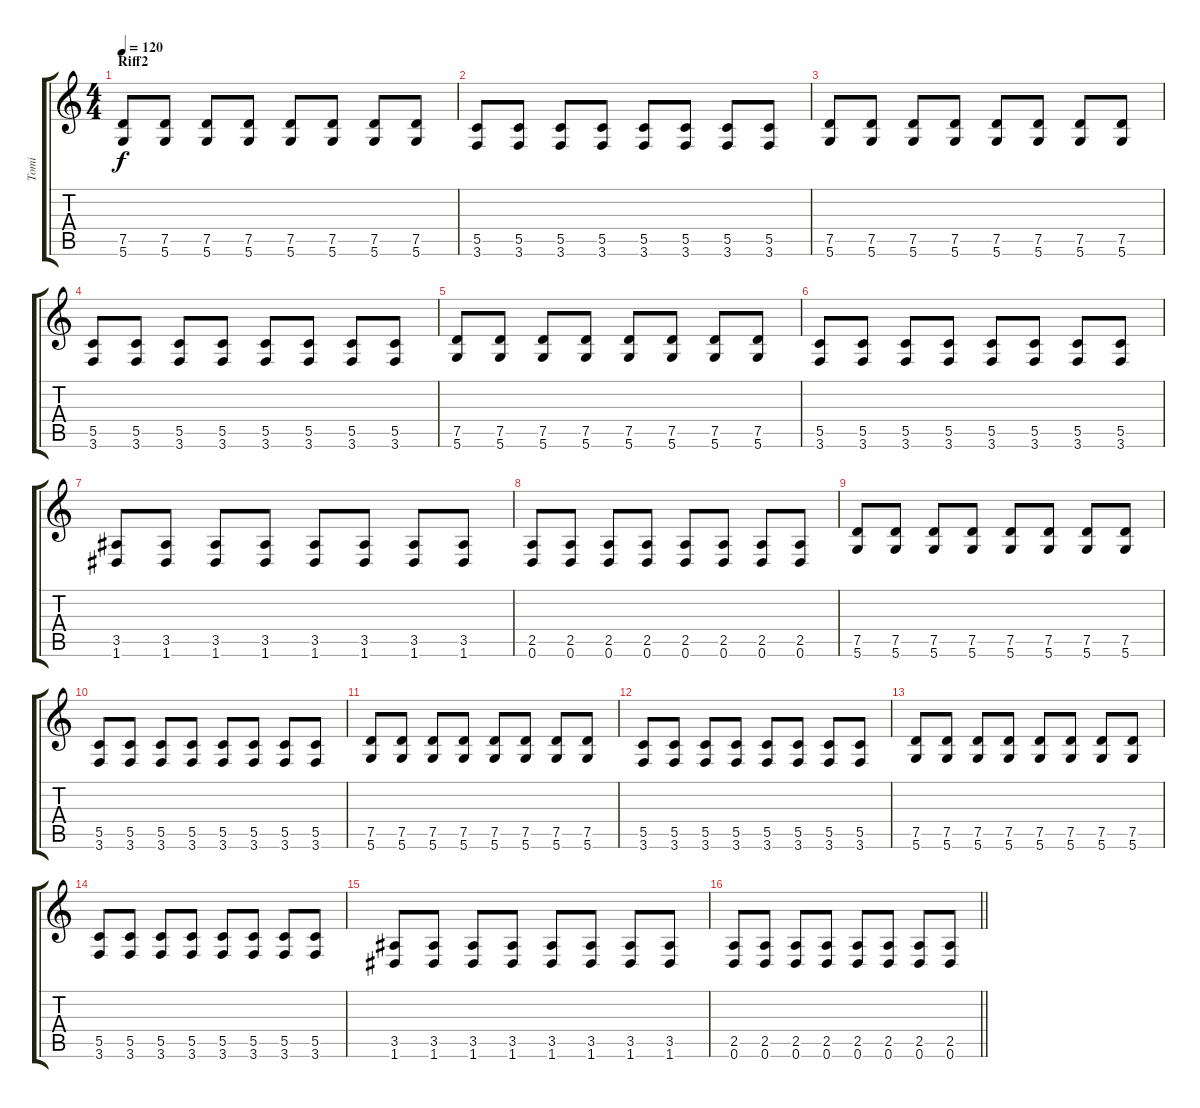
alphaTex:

\track ("Tomi" "Tomi") {instrument distortionguitar}
\staff {score tabs}
\tuning (D4 A3 F3 C3 G2 D2) {hide}
\ts (4 4)
\section ("" "Riff2")
\tempo 120
\clef g2
\ks c
(7.5 5.6).8{dy f} (7.5 5.6).8 (7.5 5.6).8 (7.5 5.6).8 (7.5 5.6).8 (7.5 5.6).8 (7.5 5.6).8 (7.5 5.6).8 |
(5.5 3.6).8 (5.5 3.6).8 (5.5 3.6).8 (5.5 3.6).8 (5.5 3.6).8 (5.5 3.6).8 (5.5 3.6).8 (5.5 3.6).8 |
(7.5 5.6).8 (7.5 5.6).8 (7.5 5.6).8 (7.5 5.6).8 (7.5 5.6).8 (7.5 5.6).8 (7.5 5.6).8 (7.5 5.6).8 |
(5.5 3.6).8 (5.5 3.6).8 (5.5 3.6).8 (5.5 3.6).8 (5.5 3.6).8 (5.5 3.6).8 (5.5 3.6).8 (5.5 3.6).8 |
(7.5 5.6).8 (7.5 5.6).8 (7.5 5.6).8 (7.5 5.6).8 (7.5 5.6).8 (7.5 5.6).8 (7.5 5.6).8 (7.5 5.6).8 |
(5.5 3.6).8 (5.5 3.6).8 (5.5 3.6).8 (5.5 3.6).8 (5.5 3.6).8 (5.5 3.6).8 (5.5 3.6).8 (5.5 3.6).8 |
(3.5 1.6).8 (3.5 1.6).8 (3.5 1.6).8 (3.5 1.6).8 (3.5 1.6).8 (3.5 1.6).8 (3.5 1.6).8 (3.5 1.6).8 |
(2.5 0.6).8 (2.5 0.6).8 (2.5 0.6).8 (2.5 0.6).8 (2.5 0.6).8 (2.5 0.6).8 (2.5 0.6).8 (2.5 0.6).8 |
(7.5 5.6).8 (7.5 5.6).8 (7.5 5.6).8 (7.5 5.6).8 (7.5 5.6).8 (7.5 5.6).8 (7.5 5.6).8 (7.5 5.6).8 |
(5.5 3.6).8 (5.5 3.6).8 (5.5 3.6).8 (5.5 3.6).8 (5.5 3.6).8 (5.5 3.6).8 (5.5 3.6).8 (5.5 3.6).8 |
(7.5 5.6).8 (7.5 5.6).8 (7.5 5.6).8 (7.5 5.6).8 (7.5 5.6).8 (7.5 5.6).8 (7.5 5.6).8 (7.5 5.6).8 |
(5.5 3.6).8 (5.5 3.6).8 (5.5 3.6).8 (5.5 3.6).8 (5.5 3.6).8 (5.5 3.6).8 (5.5 3.6).8 (5.5 3.6).8 |
(7.5 5.6).8 (7.5 5.6).8 (7.5 5.6).8 (7.5 5.6).8 (7.5 5.6).8 (7.5 5.6).8 (7.5 5.6).8 (7.5 5.6).8 |
(5.5 3.6).8 (5.5 3.6).8 (5.5 3.6).8 (5.5 3.6).8 (5.5 3.6).8 (5.5 3.6).8 (5.5 3.6).8 (5.5 3.6).8 |
(3.5 1.6).8 (3.5 1.6).8 (3.5 1.6).8 (3.5 1.6).8 (3.5 1.6).8 (3.5 1.6).8 (3.5 1.6).8 (3.5 1.6).8 |
\barLineRight lightlight
(2.5 0.6).8 (2.5 0.6).8 (2.5 0.6).8 (2.5 0.6).8 (2.5 0.6).8 (2.5 0.6).8 (2.5 0.6).8 (2.5 0.6).8
